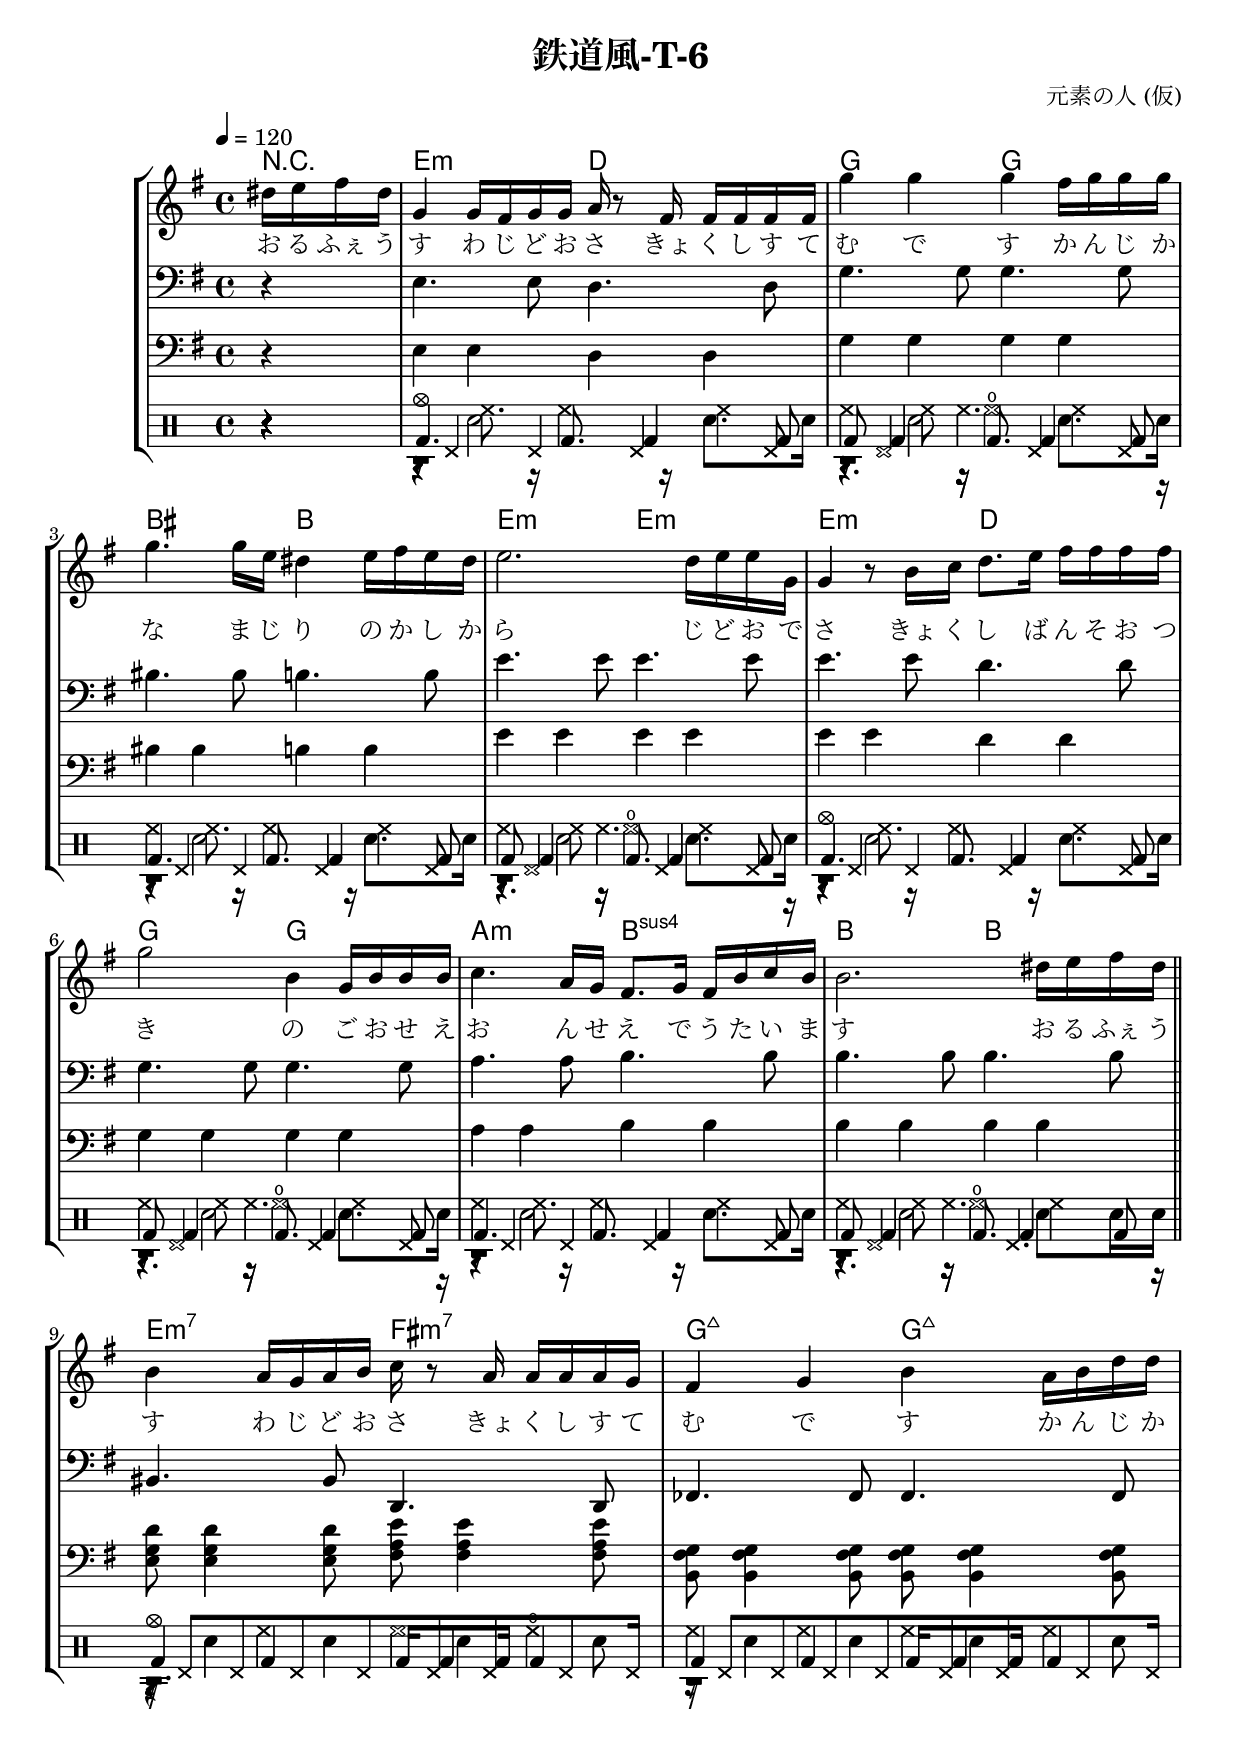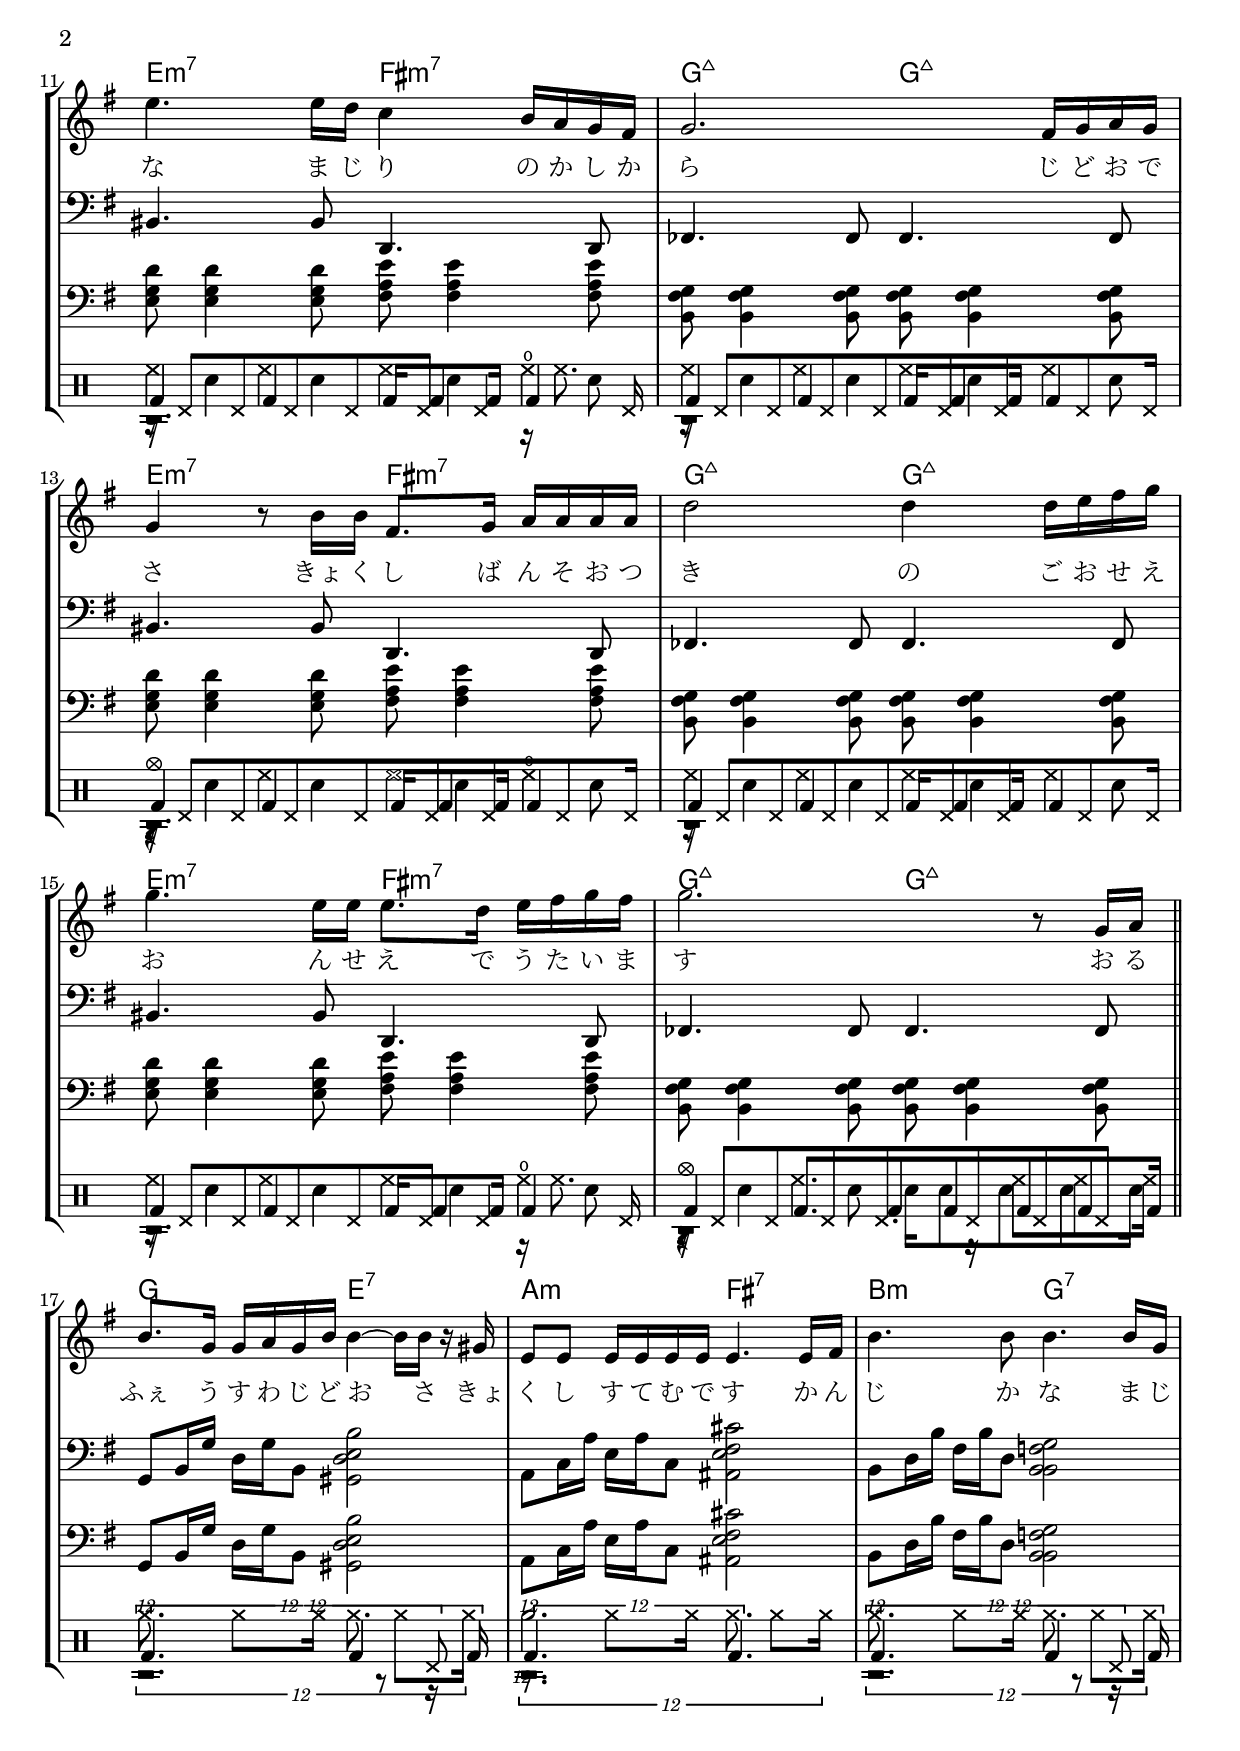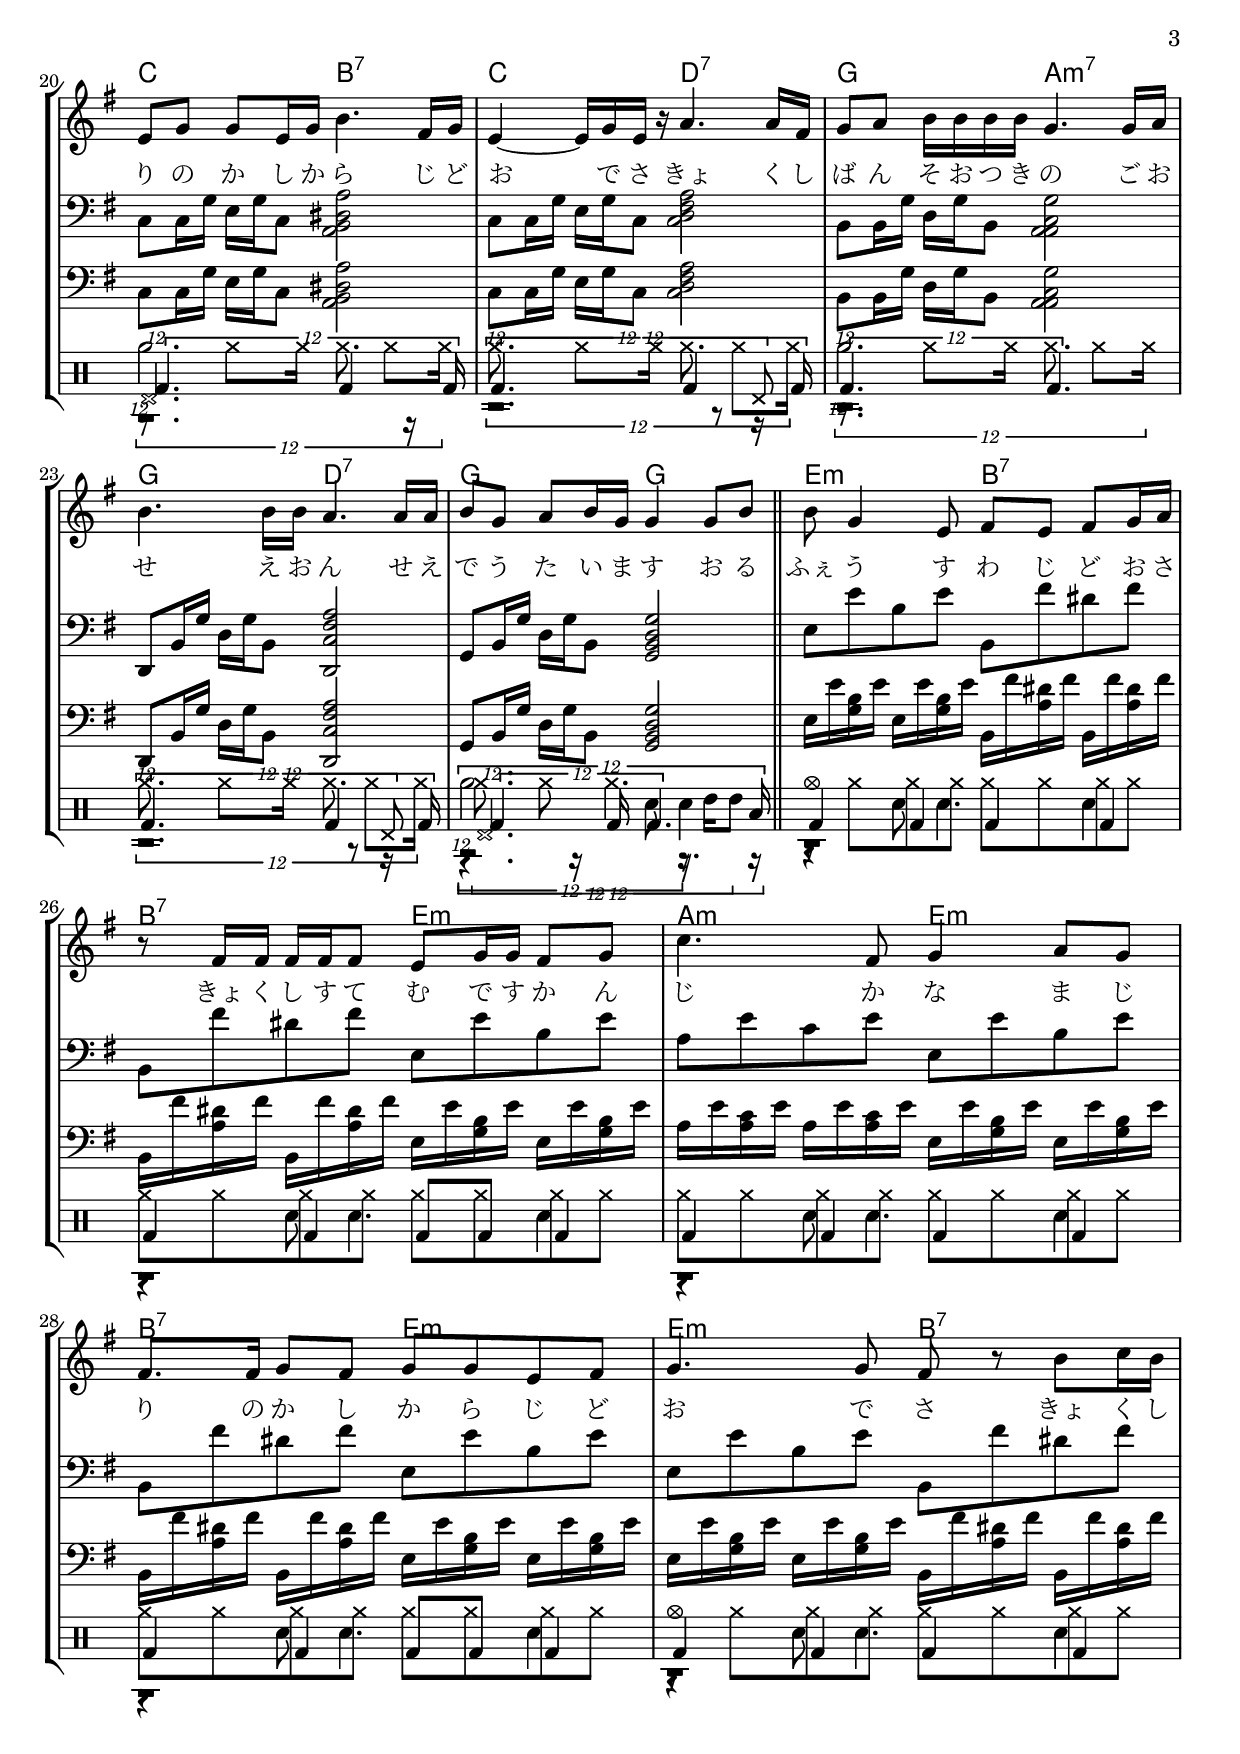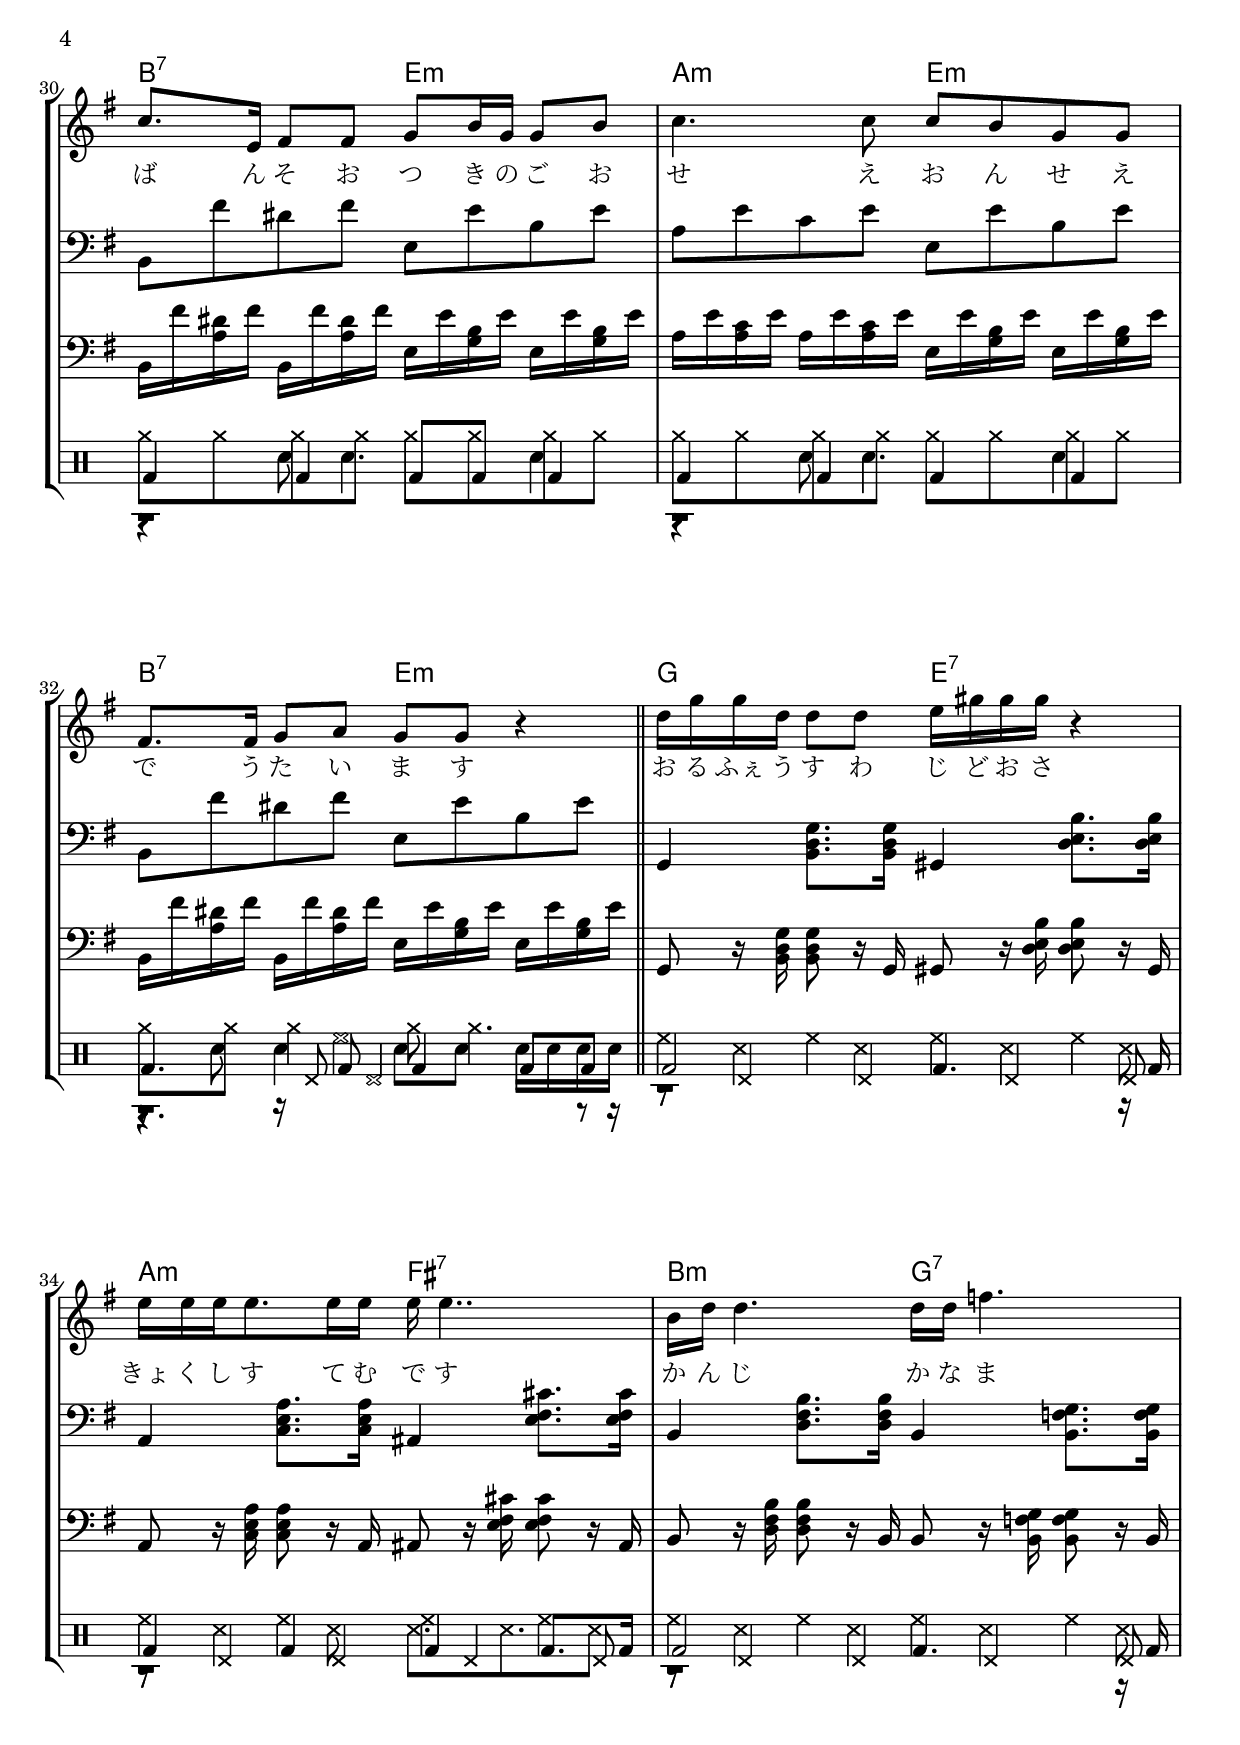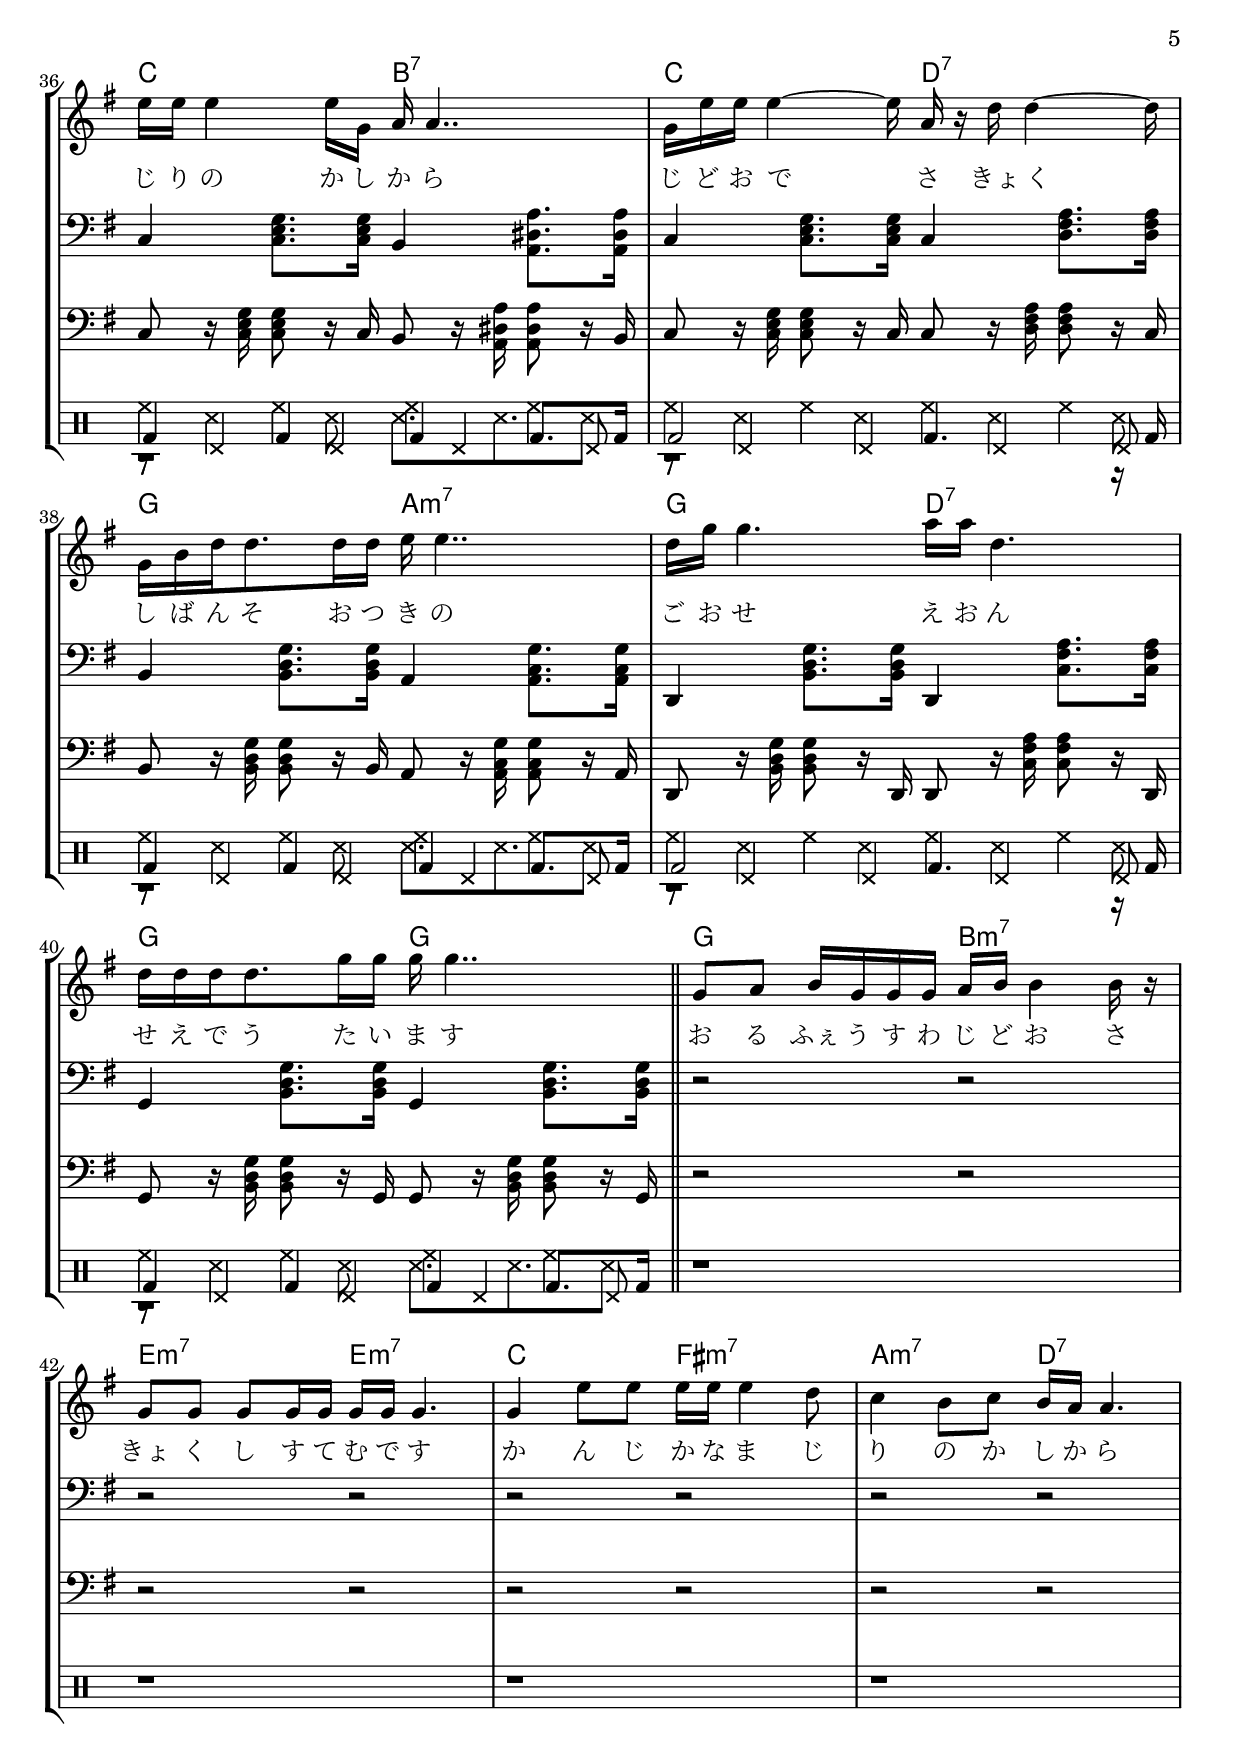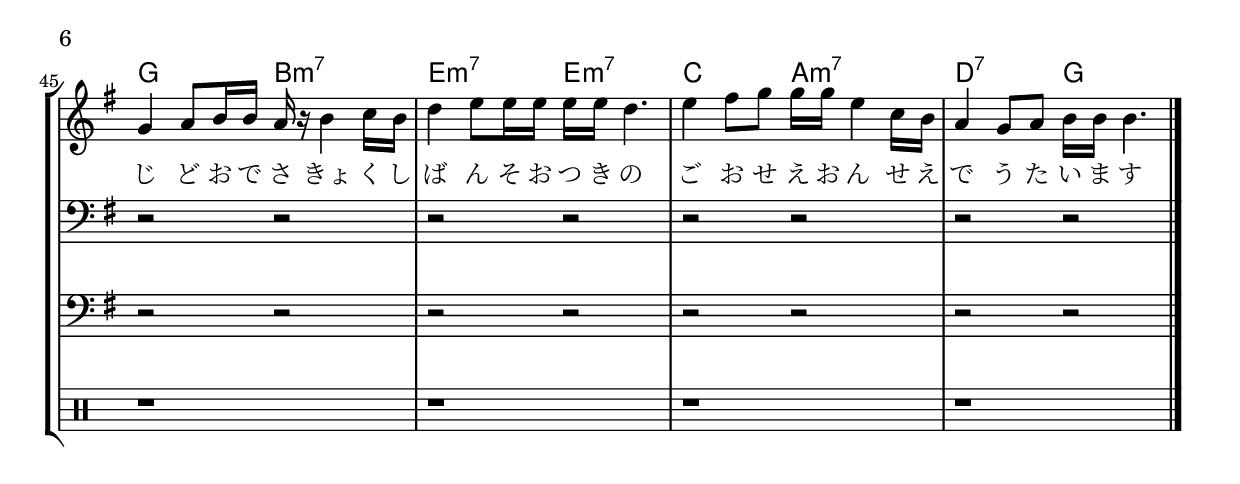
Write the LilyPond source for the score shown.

\version "2.12.1"

\header {
	title = \markup {鉄道風-T-6}
	composer = \markup \center-column {"元素の人 (仮)"}
}

harmony = \chordmode {
		r4e2:m d g g bis b e:m e:m e:m d g g a:m b:sus4 b b 

	e:min7 fis:m7 g:maj7 g:maj7 e:min7 fis:m7 g:maj7 g:maj7 e:min7 fis:m7 g:maj7 g:maj7 e:min7 fis:m7 g:maj7 g:maj7 

	g e:7 a:m fis:7 b:m g:7 c b:7 c d:7 g a:min7 g d:7 g g 

	e:m b:7 b:7 e:m a:m e:m b:7 e:m e:m b:7 b:7 e:m a:m e:m b:7 e:m 

	g e:7 a:m fis:7 b:m g:7 c b:7 c d:7 g a:min7 g d:7 g g 

	g b:min7 e:min7 e:min7 c fis:min7 a:min7 d:7 g b:min7 e:min7 e:min7 c a:min7 d:7 g 
}

melody = {
	\set Staff.midiInstrument = #"FX 1 (rain)"
	\partial 8*2
		\key g \major
	\tempo 4 = 120
dis''16  e''16  fis''16  dis''16 
	g'4  g'16  fis'16  g'16  g'16  a'16  r8  fis'16  fis'16  fis'16  fis'16  fis'16 
	g''4  g''4  g''4  fis''16  g''16  g''16  g''16 
	g''4.  g''16  e''16  dis''4  e''16  fis''16  e''16  dis''16 
	e''2.  d''16  e''16  e''16  g'16 
	g'4  r8  b'16  c''16  d''8.  e''16  fis''16  fis''16  fis''16  fis''16 
	g''2  b'4  g'16  b'16  b'16  b'16 
	c''4.  a'16  g'16  fis'8.  g'16  fis'16  b'16  c''16  b'16 
	b'2.  	\set Staff.midiInstrument = #"FX 1 (rain)"
	dis''16  e''16  fis''16  dis''16 
	b'4  a'16  g'16  a'16  b'16  c''16  r8  a'16  a'16  a'16  a'16  g'16 
	fis'4  g'4  b'4  a'16  b'16  d''16  d''16 
	e''4.  e''16  d''16  c''4  b'16  a'16  g'16  fis'16 
	g'2.  fis'16  g'16  a'16  g'16 
	g'4  r8  b'16  b'16  fis'8.  g'16  a'16  a'16  a'16  a'16 
	d''2  d''4  d''16  e''16  fis''16  g''16 
	g''4.  e''16  e''16  e''8.  d''16  e''16  fis''16  g''16  fis''16 
	g''2.  	r8 	\set Staff.midiInstrument = #"FX 1 (rain)"
	g'16  a'16 
	b'8.  g'16  g'16  a'16  g'16  b'16  b'4~b'16  b'16  r16  gis'16 
	e'8  e'8  e'16  e'16  e'16  e'16  e'4.  e'16  fis'16 
	b'4.  b'8  b'4.  b'16  g'16 
	e'8  g'8  g'8  e'16  g'16  b'4.  fis'16  g'16 
	e'4~e'16  g'16  e'16  r16  a'4.  a'16  fis'16 
	g'8  a'8  b'16  b'16  b'16  b'16  g'4.  g'16  a'16 
	b'4.  b'16  b'16  a'4.  a'16  a'16 
	b'8  g'8  a'8  b'16  g'16  g'4  	\set Staff.midiInstrument = #"FX 1 (rain)"
	g'8  b'8 
	b'8  g'4  e'8  fis'8  e'8  fis'8  g'16  a'16 
	r8  fis'16  fis'16  fis'16  fis'16  fis'8  e'8  g'16  g'16  fis'8  g'8 
	c''4.  fis'8  g'4  a'8  g'8 
	fis'8.  fis'16  g'8  fis'8  g'8  g'8  e'8  fis'8 
	g'4.  g'8  fis'8  r8  b'8  c''16  b'16 
	c''8.  e'16  fis'8  fis'8  g'8  b'16  g'16  g'8  b'8 
	c''4.  c''8  c''8  b'8  g'8  g'8 
	fis'8.  fis'16  g'8  a'8  g'8  g'8  	r4 	\set Staff.midiInstrument = #"FX 1 (rain)"
	 d''16  g''16  g''16  d''16  d''8  d''8  e''16  gis''16  gis''16  gis''16  r4 
	e''16  e''16  e''16  e''8.  e''16  e''16  e''16  e''4.. 
	b'16  d''16  d''4.  d''16  d''16  f''4. 
	e''16  e''16  e''4  e''16  g'16  a'16  a'4.. 
	g'16  e''16  e''16  e''4~e''16  a'16  r16  d''16  d''4~d''16 
	g'16  b'16  d''16  d''8.  d''16  d''16  e''16  e''4.. 
	d''16  g''16  g''4.  a''16  a''16  d''4. 
	d''16  d''16  d''16  d''8.  g''16  g''16  g''16  g''4..
	\set Staff.midiInstrument = #"FX 1 (rain)"
	 g'8  a'8  b'16  g'16  g'16  g'16  a'16  b'16  b'4  b'16  r16 
	g'8  g'8  g'8  g'16  g'16  g'16  g'16  g'4. 
	g'4  e''8  e''8  e''16  e''16  e''4  d''8 
	c''4  b'8  c''8  b'16  a'16  a'4. 
	g'4  a'8  b'16  b'16  a'16  r16  b'4  c''16  b'16 
	d''4  e''8  e''16  e''16  e''16  e''16  d''4. 
	e''4  fis''8  g''8  g''16  g''16  e''4  c''16  b'16 
	a'4  g'8  a'8  b'16  b'16  b'4.
	\bar "|."
}

words = \lyricmode {
	お  る  ふぇ  う  す  わ  じ  ど  お  さ  きょ  く  し  す  て  む  で  す  か  ん  じ  か  な  ま  じ  り  の  か  し  か  ら  じ  ど  お  で  さ  きょ  く  し  ば  ん  そ  お  つ  き  の  ご  お  せ  え  お  ん  せ  え  で  う  た  い  ま  す  
	お  る  ふぇ  う  す  わ  じ  ど  お  さ  きょ  く  し  す  て  む  で  す  か  ん  じ  か  な  ま  じ  り  の  か  し  か  ら  じ  ど  お  で  さ  きょ  く  し  ば  ん  そ  お  つ  き  の  ご  お  せ  え  お  ん  せ  え  で  う  た  い  ま  す  
	お  る  ふぇ  う  す  わ  じ  ど  お  さ  きょ  く  し  す  て  む  で  す  か  ん  じ  か  な  ま  じ  り  の  か  し  か  ら  じ  ど  お  で  さ  きょ  く  し  ば  ん  そ  お  つ  き  の  ご  お  せ  え  お  ん  せ  え  で  う  た  い  ま  す  
	お  る  ふぇ  う  す  わ  じ  ど  お  さ  きょ  く  し  す  て  む  で  す  か  ん  じ  か  な  ま  じ  り  の  か  し  か  ら  じ  ど  お  で  さ  きょ  く  し  ば  ん  そ  お  つ  き  の  ご  お  せ  え  お  ん  せ  え  で  う  た  い  ま  す  
	お  る  ふぇ  う  す  わ  じ  ど  お  さ  きょ  く  し  す  て  む  で  す  か  ん  じ  か  な  ま  じ  り  の  か  し  か  ら  じ  ど  お  で  さ  きょ  く  し  ば  ん  そ  お  つ  き  の  ご  お  せ  え  お  ん  せ  え  で  う  た  い  ま  す  
	お  る  ふぇ  う  す  わ  じ  ど  お  さ  きょ  く  し  す  て  む  で  す  か  ん  じ  か  な  ま  じ  り  の  か  し  か  ら  じ  ど  お  で  さ  きょ  く  し  ば  ん  そ  お  つ  き  の  ご  お  せ  え  お  ん  せ  え  で  う  た  い  ま  す  
}

tempochange = {
	\tempo 4 = 120
	r1 | r1 | r1 | r1 | r1 | r1 | r1 | r1 \bar "||"
	\tempo 4 = 120
	r1 | r1 | r1 | r1 | r1 | r1 | r1 | r1 \bar "||"
	\tempo 4 = 120
	r1 | r1 | r1 | r1 | r1 | r1 | r1 | r1 \bar "||"
	\tempo 4 = 120
	r1 | r1 | r1 | r1 | r1 | r1 | r1 | r1 \bar "||"
	\tempo 4 = 120
	r1 | r1 | r1 | r1 | r1 | r1 | r1 | r1 \bar "||"
	\tempo 4 = 120
	r1 | r1 | r1 | r1 | r1 | r1 | r1 | r1 \bar "|."
}

mainacc = {
	\clef bass
	\set Staff.midiInstrument = #"Whistle"
	\key g \major
	\tempo 4 = 120
	\partial 8*2
	r4	e4.e8
	d4.d8
	g4.g8
	g4.g8
	bis4.bis8
	b4.b8
	e'4.e'8
	e'4.e'8
	e'4.e'8
	d'4.d'8
	g4.g8
	g4.g8
	a4.a8
	b4.b8
	b4.b8
	b4.b8
	\bar "||"

	\set Staff.midiInstrument = #"Whistle"
	bis,4.bis,8
	d,4.d,8
	fes,4.fes,8
	fes,4.fes,8
	bis,4.bis,8
	d,4.d,8
	fes,4.fes,8
	fes,4.fes,8
	bis,4.bis,8
	d,4.d,8
	fes,4.fes,8
	fes,4.fes,8
	bis,4.bis,8
	d,4.d,8
	fes,4.fes,8
	fes,4.fes,8
	\bar "||"

	\set Staff.midiInstrument = #"Whistle"
	g,8 b,16 g d g b,8
	<gis, d e b>2
	a,8 c16 a e a c8
	<ais, e fis cis'>2
	b,8 d16 b fis b d8
	<b, b, f g>2
	c8 c16 g e g c8
	<b, a, dis a>2
	c8 c16 g e g c8
	<c d fis a>2
	b,8 b,16 g d g b,8
	<a, a, c g>2
	d,8 b,16 g d g b,8
	<d, c fis a>2
	g,8 b,16 g d g b,8
	<g, b, d g>2
	\bar "||"

	\set Staff.midiInstrument = #"Alto Sax"
	e8 e' b e'
	b,8 fis' dis' fis'
	b,8 fis' dis' fis'
	e8 e' b e'
	a8 e' c' e'
	e8 e' b e'
	b,8 fis' dis' fis'
	e8 e' b e'
	e8 e' b e'
	b,8 fis' dis' fis'
	b,8 fis' dis' fis'
	e8 e' b e'
	a8 e' c' e'
	e8 e' b e'
	b,8 fis' dis' fis'
	e8 e' b e'
	\bar "||"

	\set Staff.midiInstrument = #"Recorder"
	g,4 <b, d g>8. <b, d g>16
	gis,4 <d e b>8. <d e b>16
	a,4 <c e a>8. <c e a>16
	ais,4 <e fis cis'>8. <e fis cis'>16
	b,4 <d fis b>8. <d fis b>16
	b,4 <b, f g>8. <b, f g>16
	c4 <c e g>8. <c e g>16
	b,4 <a, dis a>8. <a, dis a>16
	c4 <c e g>8. <c e g>16
	c4 <d fis a>8. <d fis a>16
	b,4 <b, d g>8. <b, d g>16
	a,4 <a, c g>8. <a, c g>16
	d,4 <b, d g>8. <b, d g>16
	d,4 <c fis a>8. <c fis a>16
	g,4 <b, d g>8. <b, d g>16
	g,4 <b, d g>8. <b, d g>16
	\bar "||"

	\set Staff.midiInstrument = #"Acoustic grand"
	r2
	r2
	r2
	r2
	r2
	r2
	r2
	r2
	r2
	r2
	r2
	r2
	r2
	r2
	r2
	r2
	\bar "|."
}

subacc = {
	\clef bass
	\set Staff.midiInstrument = #"Synthbrass 1"
	\key g \major
	\tempo 4 = 120
	\partial 8*2
	r4	e4 e4
	d4 d4
	g4 g4
	g4 g4
	bis4 bis4
	b4 b4
	e'4 e'4
	e'4 e'4
	e'4 e'4
	d'4 d'4
	g4 g4
	g4 g4
	a4 a4
	b4 b4
	b4 b4
	b4 b4
	\bar "||"

	\set Staff.midiInstrument = #"Synthbrass 1"
	<e g d'>8 <e g d'>4 <e g d'>8
	<fis a e'>8 <fis a e'>4 <fis a e'>8
	<b, fis g>8 <b, fis g>4 <b, fis g>8
	<b, fis g>8 <b, fis g>4 <b, fis g>8
	<e g d'>8 <e g d'>4 <e g d'>8
	<fis a e'>8 <fis a e'>4 <fis a e'>8
	<b, fis g>8 <b, fis g>4 <b, fis g>8
	<b, fis g>8 <b, fis g>4 <b, fis g>8
	<e g d'>8 <e g d'>4 <e g d'>8
	<fis a e'>8 <fis a e'>4 <fis a e'>8
	<b, fis g>8 <b, fis g>4 <b, fis g>8
	<b, fis g>8 <b, fis g>4 <b, fis g>8
	<e g d'>8 <e g d'>4 <e g d'>8
	<fis a e'>8 <fis a e'>4 <fis a e'>8
	<b, fis g>8 <b, fis g>4 <b, fis g>8
	<b, fis g>8 <b, fis g>4 <b, fis g>8
	\bar "||"

	\set Staff.midiInstrument = #"Synthbrass 1"
	g,8 b,16 g d g b,8
	<gis, d e b>2
	a,8 c16 a e a c8
	<ais, e fis cis'>2
	b,8 d16 b fis b d8
	<b, b, f g>2
	c8 c16 g e g c8
	<b, a, dis a>2
	c8 c16 g e g c8
	<c d fis a>2
	b,8 b,16 g d g b,8
	<a, a, c g>2
	d,8 b,16 g d g b,8
	<d, c fis a>2
	g,8 b,16 g d g b,8
	<g, b, d g>2
	\bar "||"

	\set Staff.midiInstrument = #"Pad 8 (sweep)"
	e16 e' <g b> e' e e' <g b> e'
	b,16 fis' <a dis'> fis' b, fis' <a dis'> fis'
	b,16 fis' <a dis'> fis' b, fis' <a dis'> fis'
	e16 e' <g b> e' e e' <g b> e'
	a16 e' <a c'> e' a e' <a c'> e'
	e16 e' <g b> e' e e' <g b> e'
	b,16 fis' <a dis'> fis' b, fis' <a dis'> fis'
	e16 e' <g b> e' e e' <g b> e'
	e16 e' <g b> e' e e' <g b> e'
	b,16 fis' <a dis'> fis' b, fis' <a dis'> fis'
	b,16 fis' <a dis'> fis' b, fis' <a dis'> fis'
	e16 e' <g b> e' e e' <g b> e'
	a16 e' <a c'> e' a e' <a c'> e'
	e16 e' <g b> e' e e' <g b> e'
	b,16 fis' <a dis'> fis' b, fis' <a dis'> fis'
	e16 e' <g b> e' e e' <g b> e'
	\bar "||"

	\set Staff.midiInstrument = #"orchestral strings"
	g,8 r16 <b, d g>16 <b, d g>8 r16 g,16
	gis,8 r16 <d e b>16 <d e b>8 r16 gis,16
	a,8 r16 <c e a>16 <c e a>8 r16 a,16
	ais,8 r16 <e fis cis'>16 <e fis cis'>8 r16 ais,16
	b,8 r16 <d fis b>16 <d fis b>8 r16 b,16
	b,8 r16 <b, f g>16 <b, f g>8 r16 b,16
	c8 r16 <c e g>16 <c e g>8 r16 c16
	b,8 r16 <a, dis a>16 <a, dis a>8 r16 b,16
	c8 r16 <c e g>16 <c e g>8 r16 c16
	c8 r16 <d fis a>16 <d fis a>8 r16 c16
	b,8 r16 <b, d g>16 <b, d g>8 r16 b,16
	a,8 r16 <a, c g>16 <a, c g>8 r16 a,16
	d,8 r16 <b, d g>16 <b, d g>8 r16 d,16
	d,8 r16 <c fis a>16 <c fis a>8 r16 d,16
	g,8 r16 <b, d g>16 <b, d g>8 r16 g,16
	g,8 r16 <b, d g>16 <b, d g>8 r16 g,16
	\bar "||"

	\set Staff.midiInstrument = #"Acoustic grand"
	r2
	r2
	r2
	r2
	r2
	r2
	r2
	r2
	r2
	r2
	r2
	r2
	r2
	r2
	r2
	r2
	\bar "|."
}

percA = {
	\drummode {
	\partial 8*2
	r4	r4 hh8. hh4 r16 hh4  |hh4 hh8 hh4. hh4  |hh4 hh8. hh4 r16 hh4  |hh4 hh8 hh4. hh4  |r4 hh8. hh4 r16 hh4  |hh4 hh8 hh4. hh4  |hh4 hh8. hh4 r16 hh4  |hh4 hh8 hh4. hh4  \bar "||"
	r2. hho4  |r1  |r2. hho4  |r1  |r2. hho4  |r1  |r2. hho4  |r1  \bar "||"
	\times 16/12{ cymr8. cymr8 cymr16 cymr8. cymr8 cymr16 } |\times 16/12{ r8. cymr8 cymr16 cymr8. cymr8 cymr16 } |\times 16/12{ cymr8. cymr8 cymr16 cymr8. cymr8 cymr16 } |\times 16/12{ r8. cymr8 cymr16 cymr8. cymr8 cymr16 } |\times 16/12{ cymr8. cymr8 cymr16 cymr8. cymr8 cymr16 } |\times 16/12{ r8. cymr8 cymr16 cymr8. cymr8 cymr16 } |\times 16/12{ cymr8. cymr8 cymr16 cymr8. cymr8 cymr16 } |\times 16/12{ cymr8. cymr8 cymr4. r16 } \bar "||"
	r8 cymr8 cymr8 cymr8 cymr8 cymr8 cymr8 cymr8  |cymr8 cymr8 cymr8 cymr8 cymr8 cymr8 cymr8 cymr8  |cymr8 cymr8 cymr8 cymr8 cymr8 cymr8 cymr8 cymr8  |cymr8 cymr8 cymr8 cymr8 cymr8 cymr8 cymr8 cymr8  |r8 cymr8 cymr8 cymr8 cymr8 cymr8 cymr8 cymr8  |cymr8 cymr8 cymr8 cymr8 cymr8 cymr8 cymr8 cymr8  |cymr8 cymr8 cymr8 cymr8 cymr8 cymr8 cymr8 cymr8  |cymr8 cymr8 cymr4 cymr8 cymr4.  \bar "||"
	hh4 hh4 hh4 hh4  |hh4 hh4 hh4 hh4  |hh4 hh4 hh4 hh4  |hh4 hh4 hh4 hh4  |hh4 hh4 hh4 hh4  |hh4 hh4 hh4 hh4  |hh4 hh4 hh4 hh4  |hh4 hh4 hh4 hh4  \bar "||"
	r1 |r1 |r1 |r1 |r1 |r1 |r1 |r1 \bar "|."
	}
}

percB = {
	\drummode {
	\partial 8*2
	r4	r8 hhp4 hhp4 hhp4 hhp8  |r8 hhp2 hhp4 hhp8  |r8 hhp4 hhp4 hhp4 hhp8  |r8 hhp2 hhp4 hhp8  |r8 hhp4 hhp4 hhp4 hhp8  |r8 hhp2 hhp4 hhp8  |r8 hhp4 hhp4 hhp4 hhp8  |r8 hhp2 hhp4.  \bar "||"
	r4 hh4 hh2  |hh4 hh4 hh4 hh4  |hh4 hh4 hh4 r16 hh8.  |hh4 hh4 hh4 hh4  |r4 hh4 hh2  |hh4 hh4 hh4 hh4  |hh4 hh4 hh4 r16 hh8.  |r4 hh4. r16 hh8 hh8 hh16  \bar "||"
	\times 16/12{ r2 r8 hhp8 } |\times 16/12{ r2. } |\times 16/12{ r2 r8 hhp8 } |\times 16/12{ hhp2. } |\times 16/12{ r2 r8 hhp8 } |\times 16/12{ r2. } |\times 16/12{ r2 r8 hhp8 } |\times 16/12{ hhp2. } \bar "||"
	r4 sn8 sn4. sn4  |r4 sn8 sn4. sn4  |r4 sn8 sn4. sn4  |r4 sn8 sn4. sn4  |r4 sn8 sn4. sn4  |r4 sn8 sn4. sn4  |r4 sn8 sn4. sn4  |r8 sn8 sn4 sn8 sn8 sn16 sn16 sn16 sn16  \bar "||"
	r8 ss4 ss4 ss4 ss8  |r8 ss4 ss8 ss8. ss8. ss8  |r8 ss4 ss4 ss4 ss8  |r8 ss4 ss8 ss8. ss8. ss8  |r8 ss4 ss4 ss4 ss8  |r8 ss4 ss8 ss8. ss8. ss8  |r8 ss4 ss4 ss4 ss8  |r8 ss4 ss8 ss8. ss8. ss8  \bar "||"
	r1 |r1 |r1 |r1 |r1 |r1 |r1 |r1 \bar "|."
	}
}

percC = {
	\drummode {
	\partial 8*2
	r4	r4 sn2 sn8. sn16  |r4 sn2 sn8. sn16  |r4 sn2 sn8. sn16  |r4 sn2 sn8. sn16  |r4 sn2 sn8. sn16  |r4 sn2 sn8. sn16  |r4 sn2 sn8. sn16  |r4 sn2 sn8 sn16 sn16  \bar "||"
	r16 hhp8 hhp8 hhp8 hhp8 hhp8 hhp8 hhp8 hhp16  |r16 hhp8 hhp8 hhp8 hhp8 hhp8 hhp8 hhp8 hhp16  |r16 hhp8 hhp8 hhp8 hhp8 hhp8 hhp4 hhp16  |r16 hhp8 hhp8 hhp8 hhp8 hhp8 hhp8 hhp8 hhp16  |r16 hhp8 hhp8 hhp8 hhp8 hhp8 hhp8 hhp8 hhp16  |r16 hhp8 hhp8 hhp8 hhp8 hhp8 hhp8 hhp8 hhp16  |r16 hhp8 hhp8 hhp8 hhp8 hhp8 hhp4 hhp16  |r16 hhp8 hhp8 hhp8 hhp8. hhp8 hhp8 hhp8  \bar "||"
	\times 16/12{ bd4. bd4 r16 bd16 } |\times 16/12{ bd4. bd4. } |\times 16/12{ bd4. bd4 r16 bd16 } |\times 16/12{ bd4. bd4 r16 bd16 } |\times 16/12{ bd4. bd4 r16 bd16 } |\times 16/12{ bd4. bd4. } |\times 16/12{ bd4. bd4 r16 bd16 } |\times 16/12{ bd4 r16 bd16 bd4. } \bar "||"
	bd4 bd4 bd4 bd4  |bd4 bd4 bd8 bd8 bd4  |bd4 bd4 bd4 bd4  |bd4 bd4 bd8 bd8 bd4  |bd4 bd4 bd4 bd4  |bd4 bd4 bd8 bd8 bd4  |bd4 bd4 bd4 bd4  |bd4. bd8 bd4 bd8 bd8  \bar "||"
	r8 hhp4 hhp4 hhp4 hhp8  |r8 hhp4 hhp4 hhp4 hhp8  |r8 hhp4 hhp4 hhp4 hhp8  |r8 hhp4 hhp4 hhp4 hhp8  |r8 hhp4 hhp4 hhp4 hhp8  |r8 hhp4 hhp4 hhp4 hhp8  |r8 hhp4 hhp4 hhp4 hhp8  |r8 hhp4 hhp4 hhp4 hhp8  \bar "||"
	r1 |r1 |r1 |r1 |r1 |r1 |r1 |r1 \bar "|."
	}
}

percD = {
	\drummode {
	\partial 8*2
	r4	bd4. r16 bd8. bd4 bd8  |bd8 bd4 r16 bd8. bd4 bd8  |bd4. r16 bd8. bd4 bd8  |bd8 bd4 r16 bd8. bd4 bd8  |bd4. r16 bd8. bd4 bd8  |bd8 bd4 r16 bd8. bd4 bd8  |bd4. r16 bd8. bd4 bd8  |bd8 bd4 r16 bd8. bd4 bd8  \bar "||"
	r8 sn4 sn4 sn4 sn8  |r8 sn4 sn4 sn4 sn8  |r8 sn4 sn4 sn4 sn8  |r8 sn4 sn4 sn4 sn8  |r8 sn4 sn4 sn4 sn8  |r8 sn4 sn4 sn4 sn8  |r8 sn4 sn4 sn4 sn8  |r8 sn4 sn8 sn16 sn8 sn8 sn8 sn16  \bar "||"
	\times 16/12{ r2. } |\times 16/12{ rb2. } |\times 16/12{ r2. } |\times 16/12{ rb2. } |\times 16/12{ r2. } |\times 16/12{ rb2. } |\times 16/12{ r2. } |\times 16/12{ rb2. } \bar "||"
	cymc1  |r1 |r1 |r1 |cymc1  |r1 |r1 |r1 \bar "||"
	bd2 bd4. r16 bd16  |bd4 bd4 bd4 bd8. bd16  |bd2 bd4. r16 bd16  |bd4 bd4 bd4 bd8. bd16  |bd2 bd4. r16 bd16  |bd4 bd4 bd4 bd8. bd16  |bd2 bd4. r16 bd16  |bd4 bd4 bd4 bd8. bd16  \bar "||"
	r1 |r1 |r1 |r1 |r1 |r1 |r1 |r1 \bar "|."
	}
}

percE = {
	\drummode {
	\partial 8*2
	r4	r1  |r4. r16 hho2 r16  |r1  |r4. r16 hho2 r16  |r1  |r4. r16 hho2 r16  |r1  |r4. r16 hho2 r16  \bar "||"
	bd4 bd4 bd16 bd8 bd16 bd4  |bd4 bd4 bd16 bd8 bd16 bd4  |bd4 bd4 bd16 bd8 bd16 bd4  |bd4 bd4 bd16 bd8 bd16 bd4  |bd4 bd4 bd16 bd8 bd16 bd4  |bd4 bd4 bd16 bd8 bd16 bd4  |bd4 bd4 bd16 bd8 bd16 bd4  |bd4 bd8. bd8 bd8 bd8 bd8 bd16  \bar "||"
	r1 |r1 |r1 |r1 |r1 |r1 |r1 |\times 16/12{ r4. sn8 sn4 } \bar "||"
	r1 |r1 |r1 |r1 |r1 |r1 |r1 |r4 r16 hhp8 hhp2 r16  \bar "||"
	r1 | r1 | r1 | r1 | r1 | r1 | r1 | r1 \bar "||"
	r1 |r1 |r1 |r1 |r1 |r1 |r1 |r1 \bar "|."
	}
}

percF = {
	\drummode {
	\partial 8*2
	r4	cymc1  |r1 |r1 |r1 |cymc1  |r1 |r1 |r1 \bar "||"
	cymc1  |r1 |r1 |r1 |cymc1  |r1 |r1 |cymc1  \bar "||"
	r1 |r1 |r1 |r1 |r1 |r1 |r1 |\times 16/12{ r2 r16 tommh16 tommh8 } \bar "||"
	r1 |r1 |r1 |r1 |r1 |r1 |r1 |r4. hh2 r8  \bar "||"
	r1 | r1 | r1 | r1 | r1 | r1 | r1 | r1 \bar "||"
	r1 | r1 | r1 | r1 | r1 | r1 | r1 | r1 \bar "|."
	}
}

percG = {
	\drummode {
	\partial 8*2
	r4	r1 | r1 | r1 | r1 | r1 | r1 | r1 | r1 \bar "||"
	r1 | r1 | r1 | r1 | r1 | r1 | r1 | r1 \bar "||"
	r1 |r1 |r1 |r1 |r1 |r1 |r1 |\times 16/12{ r2 r8. toml16 } \bar "||"
	r1 | r1 | r1 | r1 | r1 | r1 | r1 | r1 \bar "||"
	r1 | r1 | r1 | r1 | r1 | r1 | r1 | r1 \bar "||"
	r1 | r1 | r1 | r1 | r1 | r1 | r1 | r1 \bar "|."
	}
}

\score {
	<<
		\new StaffGroup <<
			\new ChordNames {\harmony}
			\new Voice = "melody" {\melody}
			\new Lyrics \lyricsto "melody" \words
			\new Staff = "mainacc" {\mainacc}
			\new Staff = "subacc" {\subacc}
			\new DrumStaff <<
				\new DrumVoice {\percA}
				\new DrumVoice {\percB}
				\new DrumVoice {\percC}
				\new DrumVoice {\percD}
				\new DrumVoice {\percE}
				\new DrumVoice {\percF}
				\new DrumVoice {\percG}
			>>
		>>
	>>
	\layout { }
}
